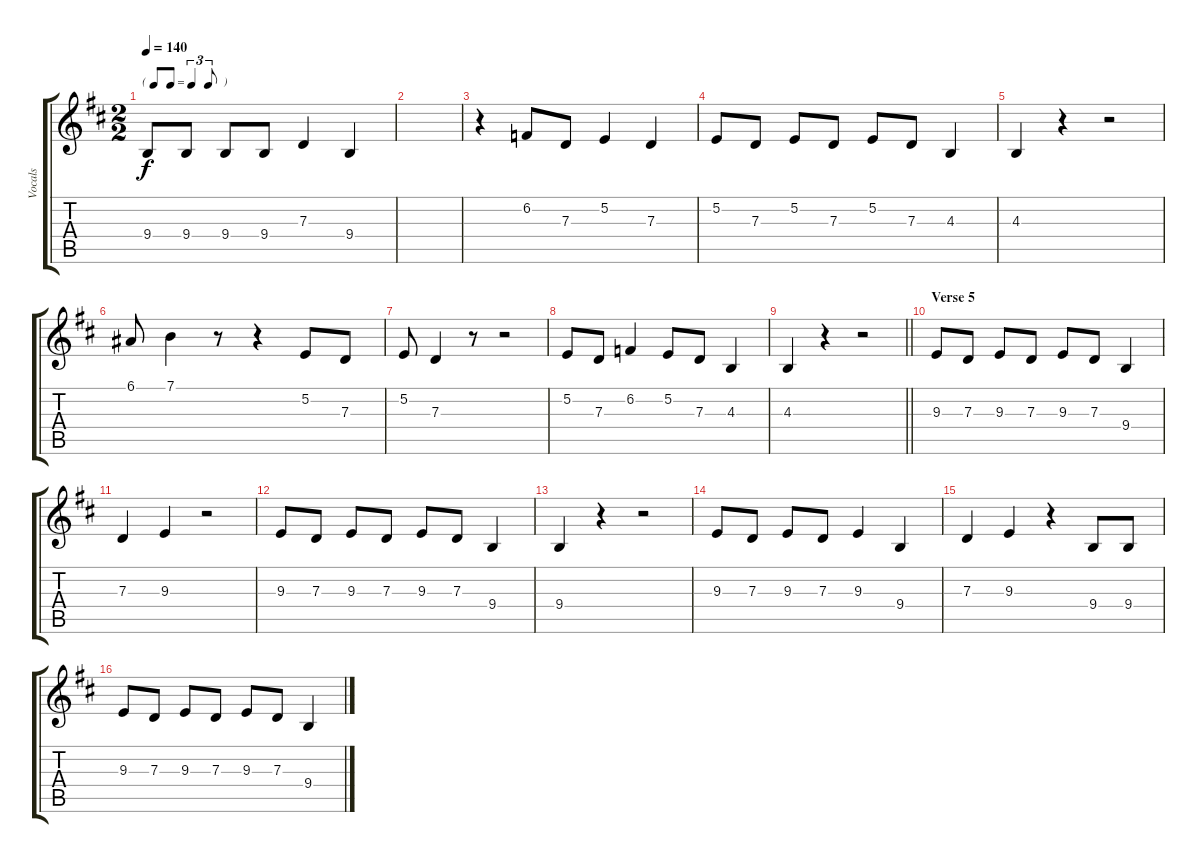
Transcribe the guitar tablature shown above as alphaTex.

\track ("Vocals" "Vocals") {instrument clarinet bank 255}
\staff {score tabs}
\tuning (E4 B3 G3 D3 A2 E2) {hide}
\ts (2 2)
\tf triplet8th
\tempo 140
\clef g2
\ks bminor
9.4.8{dy f} 9.4.8 9.4.8 9.4.8 7.3.4 9.4.4 |
|
r.4 6.2.8 7.3.8 5.2.4 7.3.4 |
5.2.8 7.3.8 5.2.8 7.3.8 5.2.8 7.3.8 4.3.4 |
4.3.4 r.4 r.2 |
6.1.8 7.1.4 r.8 r.4 5.2.8 7.3.8 |
5.2.8 7.3.4 r.8 r.2 |
5.2.8 7.3.8 6.2.4 5.2.8 7.3.8 4.3.4 |
\barLineRight lightlight
4.3.4 r.4 r.2 |
\section ("" "Verse 5")
9.3.8 7.3.8 9.3.8 7.3.8 9.3.8 7.3.8 9.4.4 |
7.3.4 9.3.4 r.2 |
9.3.8 7.3.8 9.3.8 7.3.8 9.3.8 7.3.8 9.4.4 |
9.4.4 r.4 r.2 |
9.3.8 7.3.8 9.3.8 7.3.8 9.3.4 9.4.4 |
7.3.4 9.3.4 r.4 9.4.8 9.4.8 |
9.3.8 7.3.8 9.3.8 7.3.8 9.3.8 7.3.8 9.4.4
